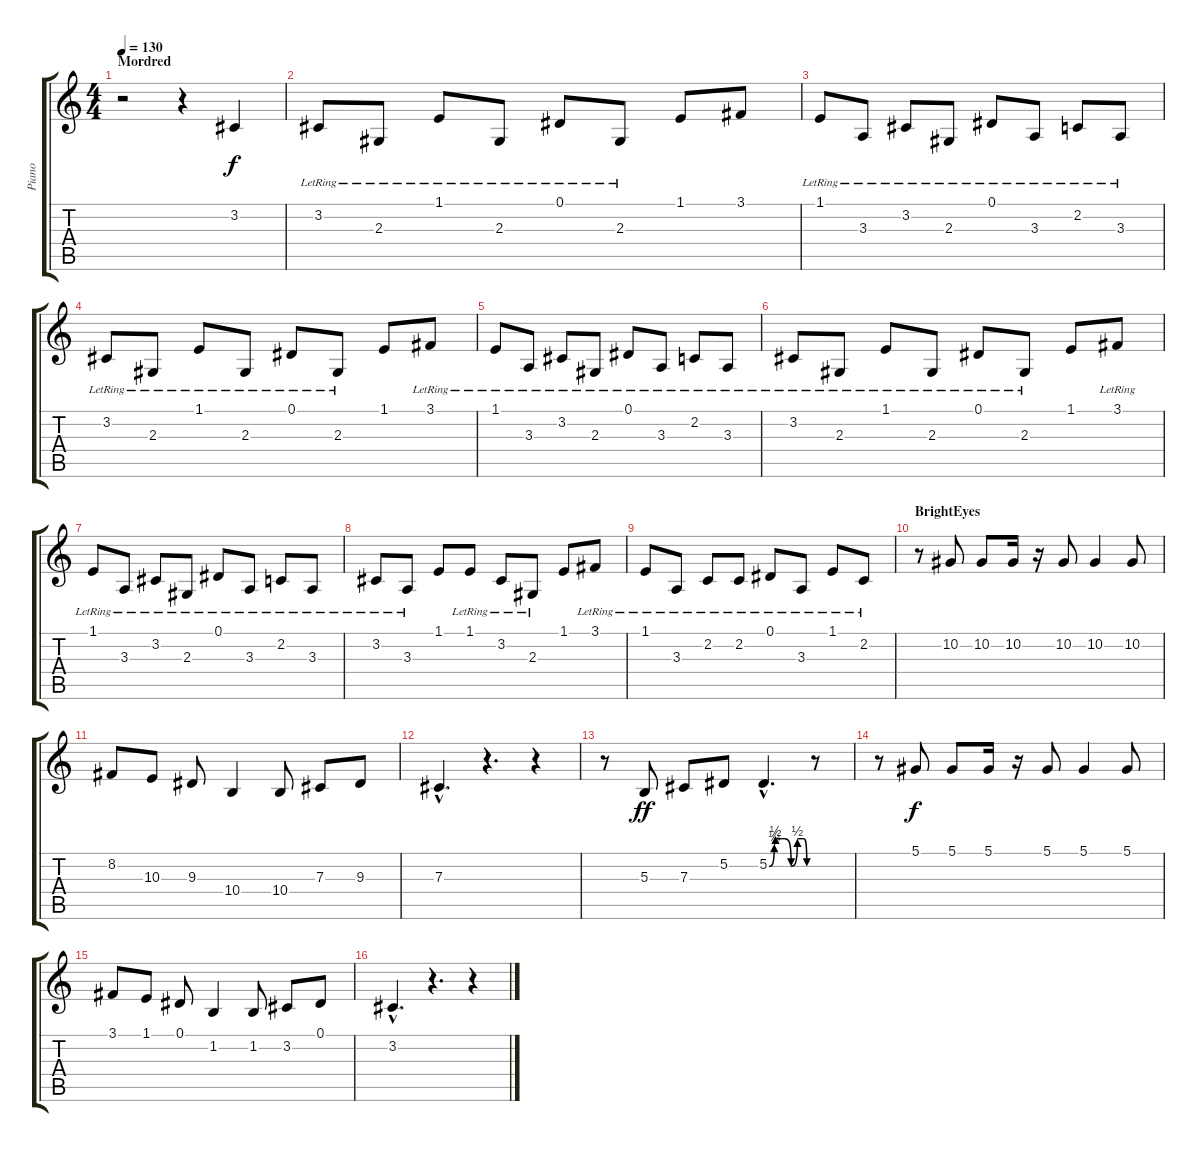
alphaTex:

\track ("Piano" "Piano") {instrument brightacousticpiano}
\staff {score tabs}
\tuning (Eb4 Bb3 Gb3 Db3 Ab2 Eb2) {hide}
\ts (4 4)
\section ("" "Mordred")
\tempo 130
\tempo 95
\tempo 130
\clef g2
\ks c
r.2{dy f instrument brightacousticpiano} r.4 3.2.4 |
3.2{lr}.8 2.3{lr}.8 1.1{lr}.8 2.3{lr}.8 0.1{lr}.8 2.3{lr}.8 1.1.8 3.1.8 |
1.1{lr}.8 3.3{lr}.8 3.2{lr}.8 2.3{lr}.8 0.1{lr}.8 3.3{lr}.8 2.2{lr}.8 3.3{lr}.8 |
3.2{lr}.8 2.3{lr}.8 1.1{lr}.8 2.3{lr}.8 0.1{lr}.8 2.3{lr}.8 1.1.8 3.1{lr}.8 |
1.1{lr}.8 3.3{lr}.8 3.2{lr}.8 2.3{lr}.8 0.1{lr}.8 3.3{lr}.8 2.2{lr}.8 3.3{lr}.8 |
3.2{lr}.8 2.3{lr}.8 1.1{lr}.8 2.3{lr}.8 0.1{lr}.8 2.3{lr}.8 1.1.8 3.1{lr}.8 |
1.1{lr}.8 3.3{lr}.8 3.2{lr}.8 2.3{lr}.8 0.1{lr}.8 3.3{lr}.8 2.2{lr}.8 3.3{lr}.8 |
3.2{lr}.8 3.3{lr}.8 1.1.8 1.1{lr}.8 3.2{lr}.8 2.3{lr}.8 1.1.8 3.1{lr}.8 |
1.1{lr}.8 3.3{lr}.8 2.2{lr}.8 2.2{lr}.8 0.1{lr}.8 3.3{lr}.8 1.1{lr}.8 2.2{lr}.8 |
\section ("" "BrightEyes")
r.8{volume 16} 10.2.8 10.2.8 10.2.16 r.16 10.2.8 10.2.4 10.2.8 |
8.2.8 10.3.8 9.3.8 10.4.4 10.4.8 7.3.8 9.3.8 |
7.3{hac}.4{d} r.4{d} r.4 |
r.8 5.3.8{dy ff} 7.3.8 5.2.8 5.2{be (custom 0 0 8 1 10 2 20 2 25 2 35 0 45 2 55 2 60 0) hac}.4{d} r.8 |
r.8 5.1.8{dy f} 5.1.8 5.1.16 r.16 5.1.8 5.1.4 5.1.8 |
3.1.8 1.1.8 0.1.8 1.2.4 1.2.8 3.2.8 0.1.8 |
3.2{hac}.4{d} r.4{d} r.4
